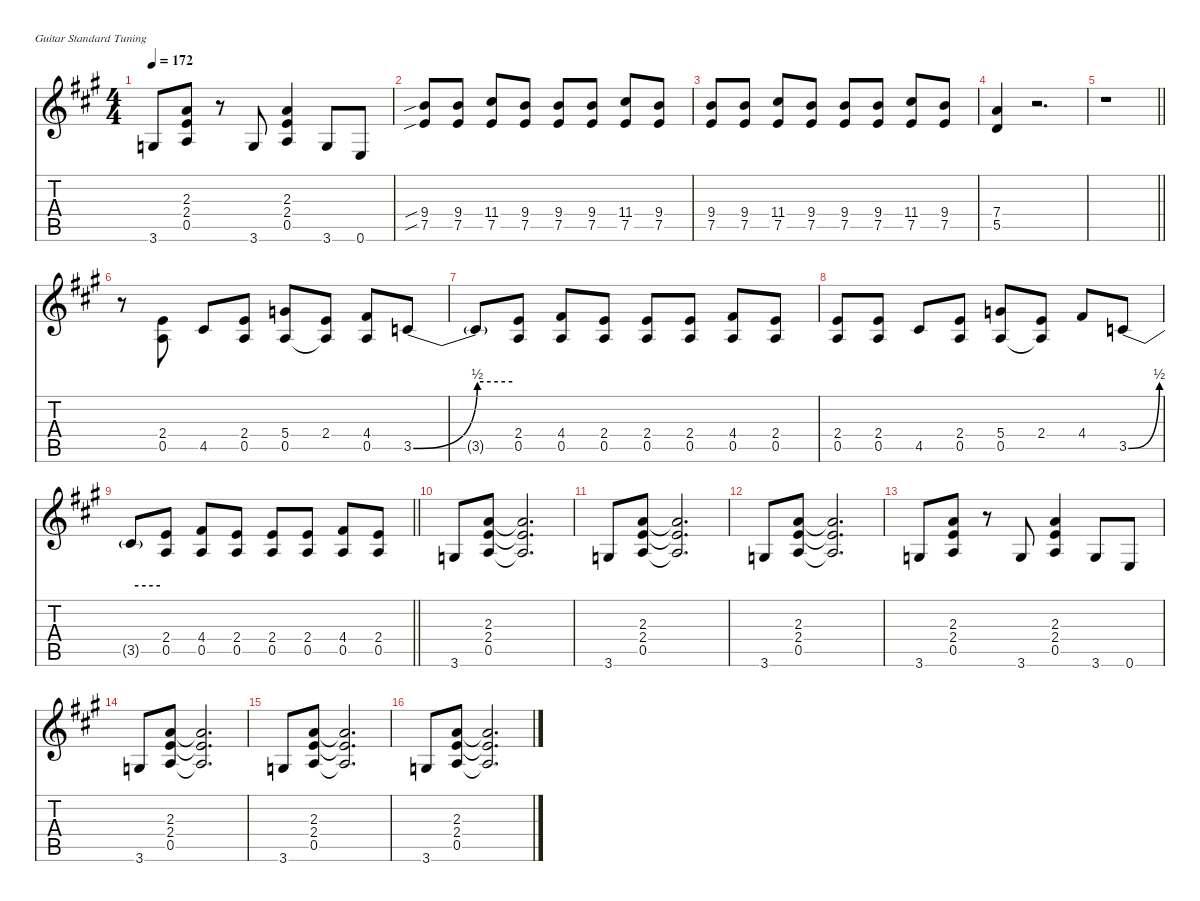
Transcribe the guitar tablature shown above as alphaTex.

\defaultSystemsLayout 4
\hideDynamics
\bracketExtendMode nobrackets
\singleTrackTrackNamePolicy hidden
\multiTrackTrackNamePolicy hidden
\firstSystemTrackNameMode fullname
\firstSystemTrackNameOrientation horizontal
\otherSystemsTrackNameOrientation horizontal
\track ("Guitar 1" "dist.guit.") {instrument distortionguitar}
\staff {score tabs}
\tuning (E4 B3 G3 D3 A2 E2)
\ts (4 4)
\tempo 172
\clef g2
\ks a
3.6{acc forcenatural}.8{dy f beam Up} (2.3{acc forcenatural} 2.4{acc forcenatural} 0.5{acc forcenatural}).8{beam Up} r.8{beam Up} 3.6{acc forcenatural}.8{beam Up} (2.3{acc forcenatural} 2.4{acc forcenatural} 0.5{acc forcenatural}).4{beam Up} 3.6{acc forcenatural}.8{beam Up} 0.6{acc forcenatural}.8{beam Up} |
(9.4{sib acc forcenatural} 7.5{sib acc forcenatural}).8{beam Up} (9.4{acc forcenatural} 7.5{acc forcenatural}).8{beam Up} (11.4{acc #} 7.5{acc forcenatural}).8{beam Up} (9.4{acc forcenatural} 7.5{acc forcenatural}).8{beam Up} (9.4{acc forcenatural} 7.5{acc forcenatural}).8{beam Up} (9.4{acc forcenatural} 7.5{acc forcenatural}).8{beam Up} (11.4{acc #} 7.5{acc forcenatural}).8{beam Up} (9.4{acc forcenatural} 7.5{acc forcenatural}).8{beam Up} |
(9.4{acc forcenatural} 7.5{acc forcenatural}).8{beam Up} (9.4{acc forcenatural} 7.5{acc forcenatural}).8{beam Up} (11.4{acc #} 7.5{acc forcenatural}).8{beam Up} (9.4{acc forcenatural} 7.5{acc forcenatural}).8{beam Up} (9.4{acc forcenatural} 7.5{acc forcenatural}).8{beam Up} (9.4{acc forcenatural} 7.5{acc forcenatural}).8{beam Up} (11.4{acc #} 7.5{acc forcenatural}).8{beam Up} (9.4{acc forcenatural} 7.5{acc forcenatural}).8{beam Up} |
(7.4{acc forcenatural} 5.5{acc forcenatural}).4{beam Up} r.2{d beam Up} |
\barLineRight lightlight
r.1{beam Down} |
r.8{beam Down} (2.4{acc forcenatural} 0.5{acc forcenatural}).8{beam Up} 4.5{acc #}.8{beam Up} (2.4{acc forcenatural} 0.5{acc forcenatural}).8{beam Up} (5.4{acc forcenatural} 0.5{acc forcenatural}).8{beam Up} (2.4{acc forcenatural} 0.5{t acc forcenatural}).8{beam Up} (4.4{acc #} 0.5{acc forcenatural}).8{beam Up} 3.5{be (bend 0 0 60 2) acc forcenatural}.8{beam Up} |
3.5{be (hold 0 2 1.9999997999999999 2) t}.8{beam Up} (2.4{acc forcenatural} 0.5{acc forcenatural}).8{beam Up} (4.4{acc #} 0.5{acc forcenatural}).8{beam Up} (2.4{acc forcenatural} 0.5{acc forcenatural}).8{beam Up} (2.4{acc forcenatural} 0.5{acc forcenatural}).8{beam Up} (2.4{acc forcenatural} 0.5{acc forcenatural}).8{beam Up} (4.4{acc #} 0.5{acc forcenatural}).8{beam Up} (2.4{acc forcenatural} 0.5{acc forcenatural}).8{beam Up} |
(2.4{acc forcenatural} 0.5{acc forcenatural}).8{beam Up} (2.4{acc forcenatural} 0.5{acc forcenatural}).8{beam Up} 4.5{acc #}.8{beam Up} (2.4{acc forcenatural} 0.5{acc forcenatural}).8{beam Up} (5.4{acc forcenatural} 0.5{acc forcenatural}).8{beam Up} (2.4{acc forcenatural} 0.5{t acc forcenatural}).8{beam Up} 4.4{acc #}.8{beam Up} 3.5{be (bend 0 0 60 2) acc forcenatural}.8{beam Up} |
\barLineRight lightlight
3.5{be (hold 0 2 15 2) t}.8{beam Up} (2.4{acc forcenatural} 0.5{acc forcenatural}).8{beam Up} (4.4{acc #} 0.5{acc forcenatural}).8{beam Up} (2.4{acc forcenatural} 0.5{acc forcenatural}).8{beam Up} (2.4{acc forcenatural} 0.5{acc forcenatural}).8{beam Up} (2.4{acc forcenatural} 0.5{acc forcenatural}).8{beam Up} (4.4{acc #} 0.5{acc forcenatural}).8{beam Up} (2.4{acc forcenatural} 0.5{acc forcenatural}).8{beam Up} |
3.6{acc forcenatural}.8{beam Up} (2.3{acc forcenatural} 2.4{acc forcenatural} 0.5{acc forcenatural}).8{beam Up} (2.3{t acc forcenatural} 2.4{t acc forcenatural} 0.5{t acc forcenatural}).2{d beam Up} |
3.6{acc forcenatural}.8{beam Up} (2.3{acc forcenatural} 2.4{acc forcenatural} 0.5{acc forcenatural}).8{beam Up} (2.3{t acc forcenatural} 2.4{t acc forcenatural} 0.5{t acc forcenatural}).2{d beam Up} |
3.6{acc forcenatural}.8{beam Up} (2.3{acc forcenatural} 2.4{acc forcenatural} 0.5{acc forcenatural}).8{beam Up} (2.3{t acc forcenatural} 2.4{t acc forcenatural} 0.5{t acc forcenatural}).2{d beam Up} |
3.6{acc forcenatural}.8{beam Up} (2.3{acc forcenatural} 2.4{acc forcenatural} 0.5{acc forcenatural}).8{beam Up} r.8{beam Up} 3.6{acc forcenatural}.8{beam Up} (2.3{acc forcenatural} 2.4{acc forcenatural} 0.5{acc forcenatural}).4{beam Up} 3.6{acc forcenatural}.8{beam Up} 0.6{acc forcenatural}.8{beam Up} |
3.6{acc forcenatural}.8{beam Up} (2.3{acc forcenatural} 2.4{acc forcenatural} 0.5{acc forcenatural}).8{beam Up} (2.3{t acc forcenatural} 2.4{t acc forcenatural} 0.5{t acc forcenatural}).2{d beam Up} |
3.6{acc forcenatural}.8{beam Up} (2.3{acc forcenatural} 2.4{acc forcenatural} 0.5{acc forcenatural}).8{beam Up} (2.3{t acc forcenatural} 2.4{t acc forcenatural} 0.5{t acc forcenatural}).2{d beam Up} |
3.6{acc forcenatural}.8{beam Up} (2.3{acc forcenatural} 2.4{acc forcenatural} 0.5{acc forcenatural}).8{beam Up} (2.3{t acc forcenatural} 2.4{t acc forcenatural} 0.5{t acc forcenatural}).2{d beam Up}
